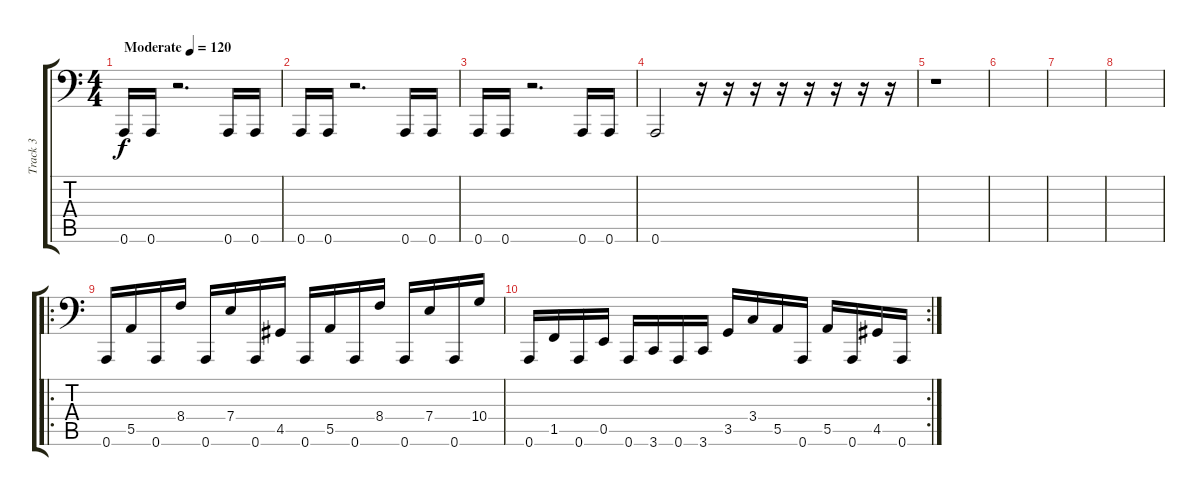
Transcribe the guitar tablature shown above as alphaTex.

\track ("Track 3" "Track 3") {instrument electricbasspick}
\staff {score tabs}
\tuning (B2 Gb2 D2 A1 E1 A0) {hide}
\ts (4 4)
\tempo (120 "Moderate")
\clef f4
\ks c
0.6.16{dy f instrument electricbasspick} 0.6.16 r.2{d} 0.6.16 0.6.16 |
0.6.16 0.6.16 r.2{d} 0.6.16 0.6.16 |
0.6.16 0.6.16 r.2{d} 0.6.16 0.6.16 |
0.6.2 r.16 r.16 r.16 r.16 r.16 r.16 r.16 r.16 |
r.1 |
|
|
|
\ro
0.6.16 5.5.16 0.6.16 8.4.16 0.6.16 7.4.16 0.6.16 4.5.16 0.6.16 5.5.16 0.6.16 8.4.16 0.6.16 7.4.16 0.6.16 10.4.16 |
\rc 2
0.6.16 1.5.16 0.6.16 0.5.16 0.6.16 3.6.16 0.6.16 3.6.16 3.5.16 3.4.16 5.5.16 0.6.16 5.5.16 0.6.16 4.5.16 0.6.16
